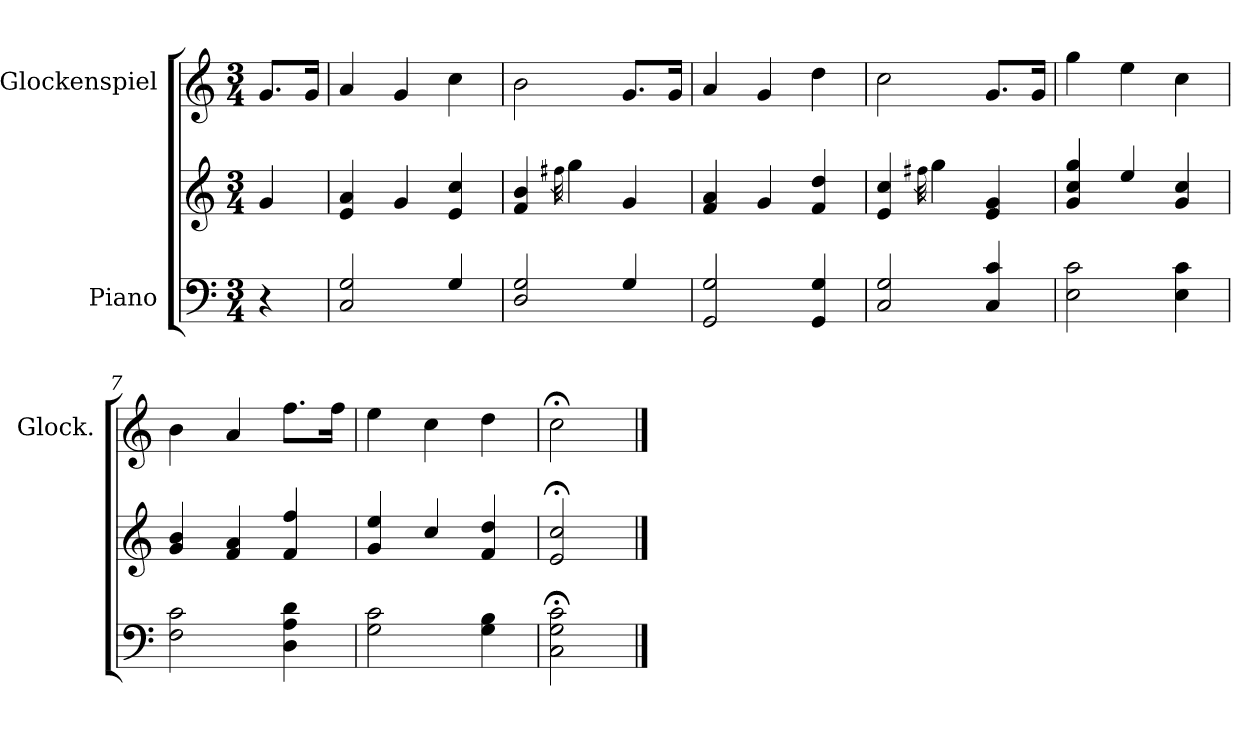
**kern	**kern	**kern
*part2	*part2	*part1
*staff3	*staff2	*staff1
*I"Piano	*	*I"Glockenspiel
*	*	*I'Glock.
*clefF4	*clefG2	*clefG2
*	*	*ITrd-14c-24
*k[]	*k[]	*k[]
*M3/4	*M3/4	*M3/4
*MM80	*MM80	*MM80
=1	=1	=1
4r	4g/	8.ggg/L
.	.	16ggg/Jk
=2	=2	=2
2C/ 2G/	4e/ 4a/	4aaa/
.	4g/	4ggg/
4G/	4e/ 4cc/	4cccc\
=3	=3	=3
2D/ 2G/	4f/ 4b/	2bbb\
.	32qff#X\	.
.	4gg\	.
4G/	4g/	8.ggg/L
.	.	16ggg/Jk
=4	=4	=4
2GG/ 2G/	4f/ 4a/	4aaa/
.	4g/	4ggg/
4GG/ 4G/	4f/ 4dd/	4dddd\
=5	=5	=5
2C/ 2G/	4e/ 4cc/	2cccc\
.	32qff#X\	.
.	4gg\	.
4C/ 4c/	4e/ 4g/	8.ggg/L
.	.	16ggg/Jk
=6	=6	=6
2E\ 2c\	4g/ 4cc/ 4gg/	4gggg\
.	4ee/	4eeee\
4E\ 4c\	4g/ 4cc/	4cccc\
=7	=7	=7
2F\ 2c\	4g/ 4b/	4bbb\
.	4f/ 4a/	4aaa/
4D\ 4A\ 4d\	4f/ 4ff/	8.ffff\L
.	.	16ffff\Jk
=8	=8	=8
2G\ 2c\	4g/ 4ee/	4eeee\
.	4cc/	4cccc\
4G\ 4B\	4f/ 4dd/	4dddd\
=9	=9	=9
2C\;< 2G\;< 2c\;<	2e/;< 2cc/;<	2cccc;<\
==	==	==
*-	*-	*-
